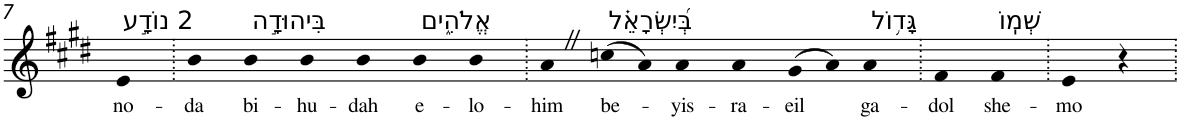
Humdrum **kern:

**kern	**text
*part1	*part1
*staff1	*staff1
*I"Piano	*
*I'Pno	*
!!LO:PB:g=z
*clefG2	*
*k[f#c#g#d#]	*
*E:	*
=7	=7
!LO:TX:a:t=2 נוֹדָ֣ע	!
!	!LO:LY:b
4e	no-
=8.	=8.
!	!LO:LY:b
4b	-da
!LO:TX:a:t=בִּיהוּדָ֣ה	!
!	!LO:LY:b
4b	bi-
!	!LO:LY:b
4b	-hu-
!	!LO:LY:b
4b	-dah
!LO:TX:a:t=אֱלֹהִ֑ים	!
!	!LO:LY:b
4b	e-
!	!LO:LY:b
4b	-lo-
=9.	=9.
!	!LO:LY:b
4aZ	-him
!LO:TX:a:t=בְּ֝יִשְׂרָאֵ֗ל	!
!	!LO:LY:b
(>8ccn	be-
8a)	.
!	!LO:LY:b
4a	-yis-
!	!LO:LY:b
4a	-ra-
!	!LO:LY:b
(>8g#	-eil
8a)	.
!LO:TX:a:t=גָּד֥וֹל	!
!	!LO:LY:b
4a	ga-
=10.	=10.
!	!LO:LY:b
4f#	-dol
!LO:TX:a:t=שְׁמֽוֹ	!
!	!LO:LY:b
4f#	she-
=11.	=11.
!	!LO:LY:b
4e	-mo
4r	.
=.	=.
*-	*-
